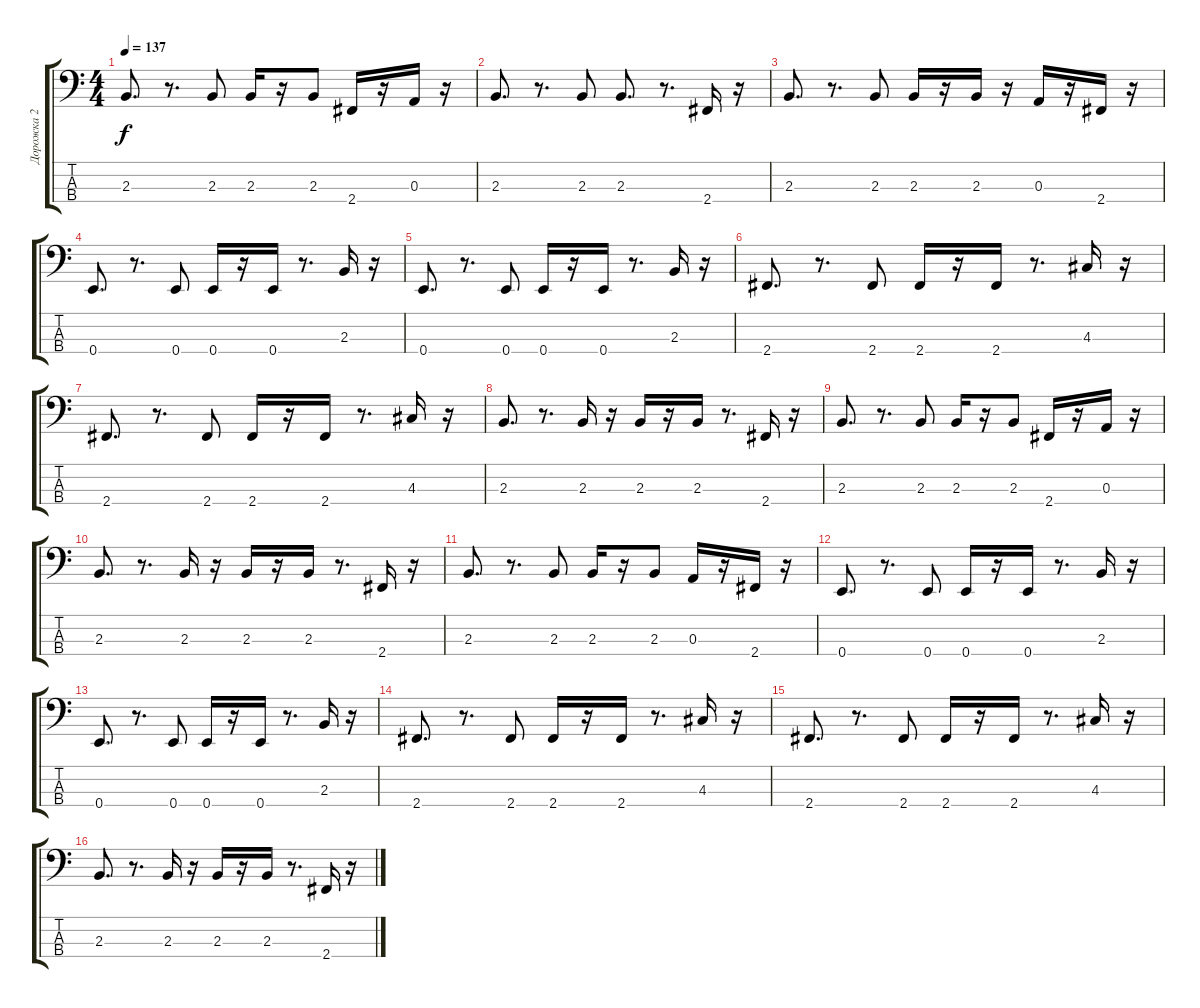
\track ("Дорожка 2" "Дорожка 2") {instrument electricbassfinger}
\staff {score tabs}
\tuning (G2 D2 A1 E1) {hide}
\ts (4 4)
\tempo 137
\clef f4
\ks c
2.3.8{d dy f} r.8{d} 2.3.8 2.3.16 r.16 2.3.8 2.4.16 r.16 0.3.16 r.16 |
2.3.8{d} r.8{d} 2.3.8 2.3.8{d} r.8{d} 2.4.16 r.16 |
2.3.8{d} r.8{d} 2.3.8 2.3.16 r.16 2.3.16 r.16 0.3.16 r.16 2.4.16 r.16 |
0.4.8{d} r.8{d} 0.4.8 0.4.16 r.16 0.4.16 r.8{d} 2.3.16 r.16 |
0.4.8{d} r.8{d} 0.4.8 0.4.16 r.16 0.4.16 r.8{d} 2.3.16 r.16 |
2.4.8{d} r.8{d} 2.4.8 2.4.16 r.16 2.4.16 r.8{d} 4.3.16 r.16 |
2.4.8{d} r.8{d} 2.4.8 2.4.16 r.16 2.4.16 r.8{d} 4.3.16 r.16 |
2.3.8{d} r.8{d} 2.3.16 r.16 2.3.16 r.16 2.3.16 r.8{d} 2.4.16 r.16 |
2.3.8{d} r.8{d} 2.3.8 2.3.16 r.16 2.3.8 2.4.16 r.16 0.3.16 r.16 |
2.3.8{d} r.8{d} 2.3.16 r.16 2.3.16 r.16 2.3.16 r.8{d} 2.4.16 r.16 |
2.3.8{d} r.8{d} 2.3.8 2.3.16 r.16 2.3.8 0.3.16 r.16 2.4.16 r.16 |
0.4.8{d} r.8{d} 0.4.8 0.4.16 r.16 0.4.16 r.8{d} 2.3.16 r.16 |
0.4.8{d} r.8{d} 0.4.8 0.4.16 r.16 0.4.16 r.8{d} 2.3.16 r.16 |
2.4.8{d} r.8{d} 2.4.8 2.4.16 r.16 2.4.16 r.8{d} 4.3.16 r.16 |
2.4.8{d} r.8{d} 2.4.8 2.4.16 r.16 2.4.16 r.8{d} 4.3.16 r.16 |
2.3.8{d} r.8{d} 2.3.16 r.16 2.3.16 r.16 2.3.16 r.8{d} 2.4.16 r.16
